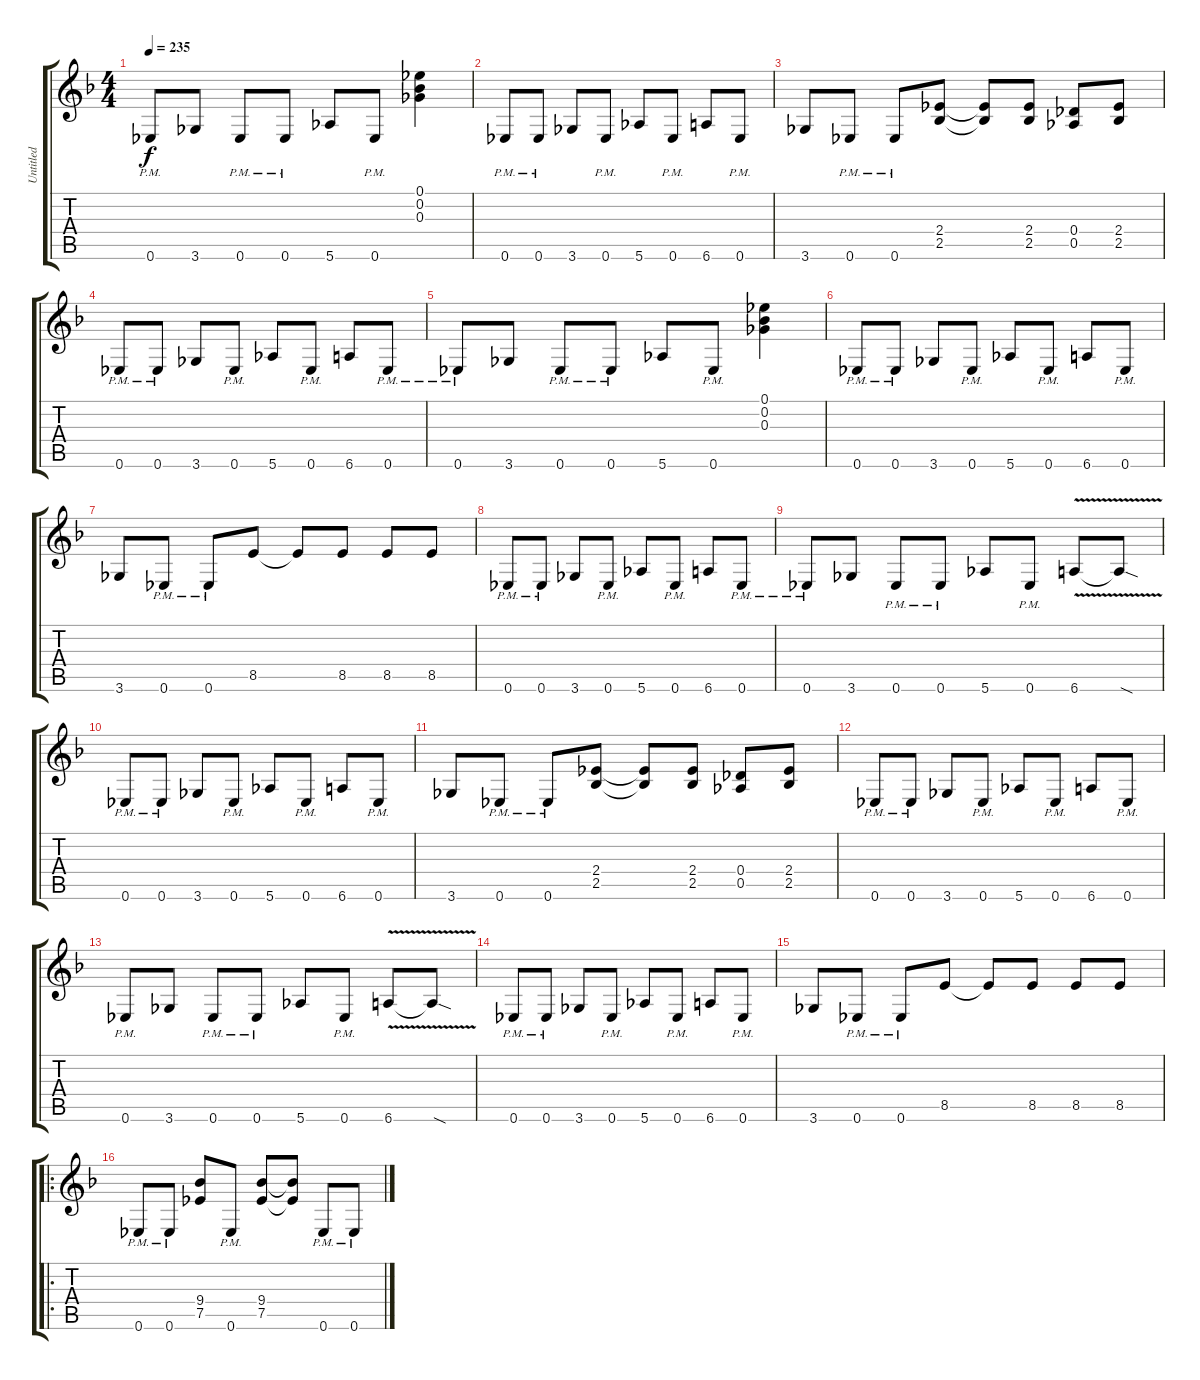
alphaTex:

\track ("Untitled" "Untitled") {instrument distortionguitar}
\staff {score tabs}
\tuning (Eb4 Bb3 Gb3 Db3 Ab2 Eb2) {hide}
\ts (4 4)
\tempo 235
\clef g2
\ks f
0.6{pm}.8{dy f} 3.6.8 0.6{pm}.8 0.6{pm}.8 5.6.8 0.6{pm}.8 (0.1 0.2 0.3).4 |
0.6{pm}.8 0.6{pm}.8 3.6.8 0.6{pm}.8 5.6.8 0.6{pm}.8 6.6.8 0.6{pm}.8 |
3.6.8 0.6{pm}.8 0.6{pm}.8 (2.4 2.5).8 (2.4{t} 2.5{t}).8 (2.4 2.5).8 (0.4 0.5).8 (2.4 2.5).8 |
0.6{pm}.8 0.6{pm}.8 3.6.8 0.6{pm}.8 5.6.8 0.6{pm}.8 6.6.8 0.6{pm}.8 |
0.6{pm}.8 3.6.8 0.6{pm}.8 0.6{pm}.8 5.6.8 0.6{pm}.8 (0.1 0.2 0.3).4 |
0.6{pm}.8 0.6{pm}.8 3.6.8 0.6{pm}.8 5.6.8 0.6{pm}.8 6.6.8 0.6{pm}.8 |
3.6.8 0.6{pm}.8 0.6{pm}.8 8.5.8 8.5{t}.8 8.5.8 8.5.8 8.5.8 |
0.6{pm}.8 0.6{pm}.8 3.6.8 0.6{pm}.8 5.6.8 0.6{pm}.8 6.6.8 0.6{pm}.8 |
0.6{pm}.8 3.6.8 0.6{pm}.8 0.6{pm}.8 5.6.8 0.6{pm}.8 6.6{v}.8 6.6{sod t}.8 |
0.6{pm}.8 0.6{pm}.8 3.6.8 0.6{pm}.8 5.6.8 0.6{pm}.8 6.6.8 0.6{pm}.8 |
3.6.8 0.6{pm}.8 0.6{pm}.8 (2.4 2.5).8 (2.4{t} 2.5{t}).8 (2.4 2.5).8 (0.4 0.5).8 (2.4 2.5).8 |
0.6{pm}.8 0.6{pm}.8 3.6.8 0.6{pm}.8 5.6.8 0.6{pm}.8 6.6.8 0.6{pm}.8 |
0.6{pm}.8 3.6.8 0.6{pm}.8 0.6{pm}.8 5.6.8 0.6{pm}.8 6.6{v}.8 6.6{sod t}.8 |
0.6{pm}.8 0.6{pm}.8 3.6.8 0.6{pm}.8 5.6.8 0.6{pm}.8 6.6.8 0.6{pm}.8 |
3.6.8 0.6{pm}.8 0.6{pm}.8 8.5.8 8.5{t}.8 8.5.8 8.5.8 8.5.8 |
\ro
0.6{pm}.8 0.6{pm}.8 (9.4 7.5).8 0.6{pm}.8 (9.4 7.5).8 (9.4{t} 7.5{t}).8 0.6{pm}.8 0.6{pm}.8
